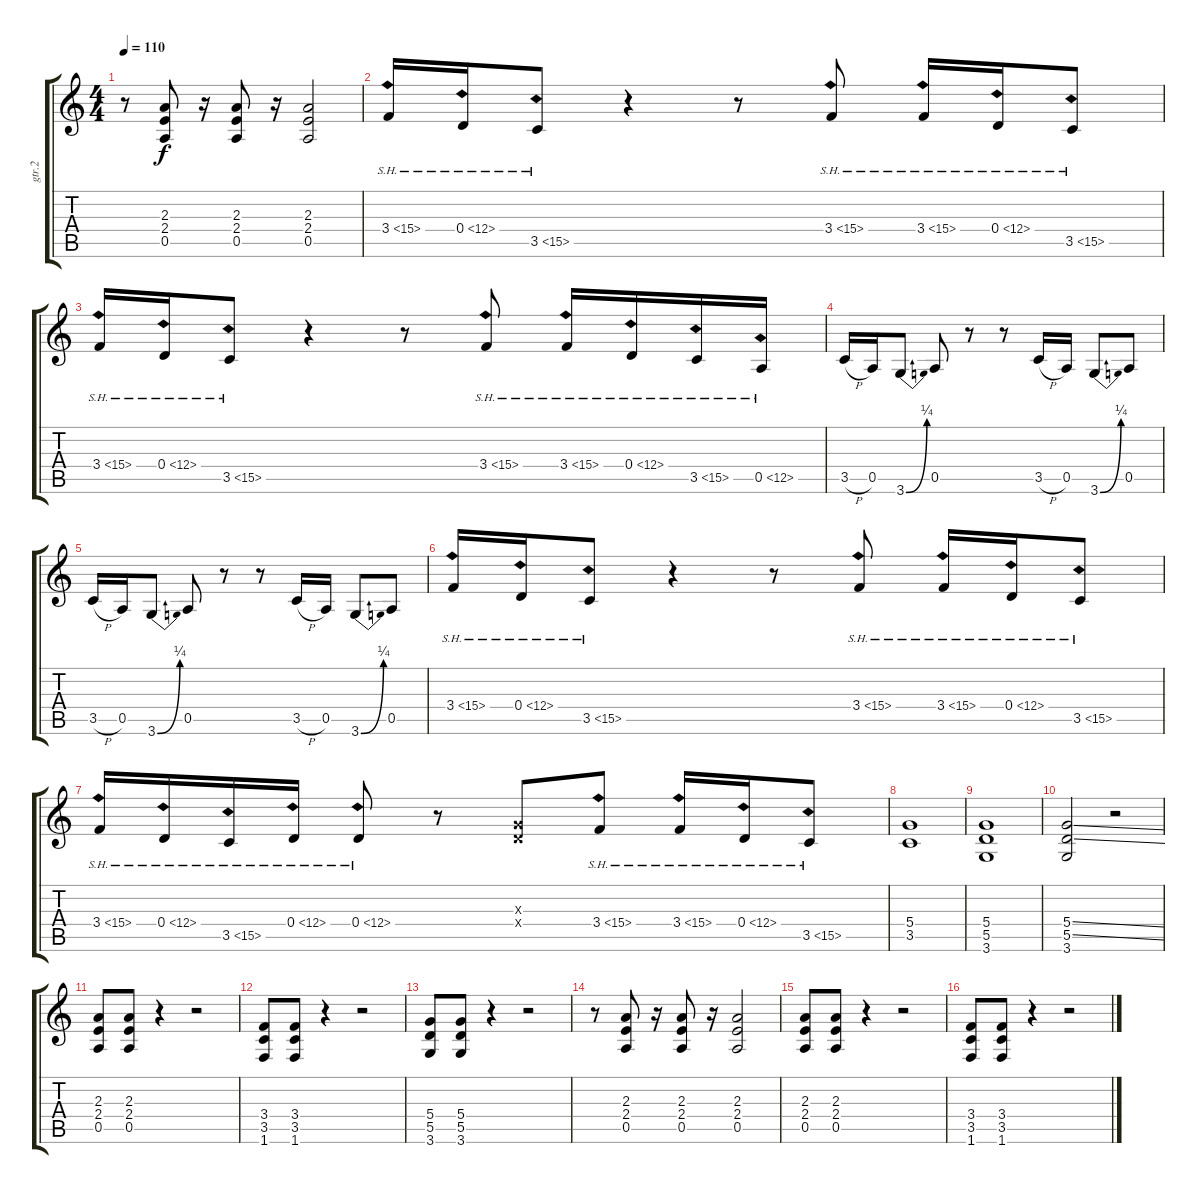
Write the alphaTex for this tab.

\track ("gtr.2" "gtr.2") {instrument distortionguitar}
\staff {score tabs}
\tuning (E4 B3 G3 D3 A2 E2) {hide}
\ts (4 4)
\tempo 110
\clef g2
\ks c
r.8{dy f} (2.3 2.4 0.5).8 r.16 (2.3 2.4 0.5).8 r.16 (2.3 2.4 0.5).2 |
3.4{sh 12}.16 0.4{sh 12}.16 3.5{sh 12}.8 r.4 r.8 3.4{sh 12}.8 3.4{sh 12}.16 0.4{sh 12}.16 3.5{sh 12}.8 |
3.4{sh 12}.16 0.4{sh 12}.16 3.5{sh 12}.8 r.4 r.8 3.4{sh 12}.8 3.4{sh 12}.16 0.4{sh 12}.16 3.5{sh 12}.16 0.5{sh 12}.16 |
3.5{h}.16 0.5.16 3.6{be (bend 0 0 60 1)}.8 0.5.8 r.8 r.8 3.5{h}.16 0.5.16 3.6{be (bend 0 0 60 1)}.8 0.5.8 |
3.5{h}.16 0.5.16 3.6{be (bend 0 0 60 1)}.8 0.5.8 r.8 r.8 3.5{h}.16 0.5.16 3.6{be (bend 0 0 60 1)}.8 0.5.8 |
3.4{sh 12}.16 0.4{sh 12}.16 3.5{sh 12}.8 r.4 r.8 3.4{sh 12}.8 3.4{sh 12}.16 0.4{sh 12}.16 3.5{sh 12}.8 |
3.4{sh 12}.16 0.4{sh 12}.16 3.5{sh 12}.16 0.4{sh 12}.16 0.4{sh 12}.8 r.8 (0.3{x} 0.4{x}).8 3.4{sh 12}.8 3.4{sh 12}.16 0.4{sh 12}.16 3.5{sh 12}.8 |
(5.4 3.5).1 |
(5.4 5.5 3.6).1 |
(5.4{ss} 5.5{ss} 3.6).2 r.2 |
(2.3 2.4 0.5).8 (2.3 2.4 0.5).8 r.4 r.2 |
(3.4 3.5 1.6).8 (3.4 3.5 1.6).8 r.4 r.2 |
(5.4 5.5 3.6).8 (5.4 5.5 3.6).8 r.4 r.2 |
r.8 (2.3 2.4 0.5).8 r.16 (2.3 2.4 0.5).8 r.16 (2.3 2.4 0.5).2 |
(2.3 2.4 0.5).8 (2.3 2.4 0.5).8 r.4 r.2 |
(3.4 3.5 1.6).8 (3.4 3.5 1.6).8 r.4 r.2
